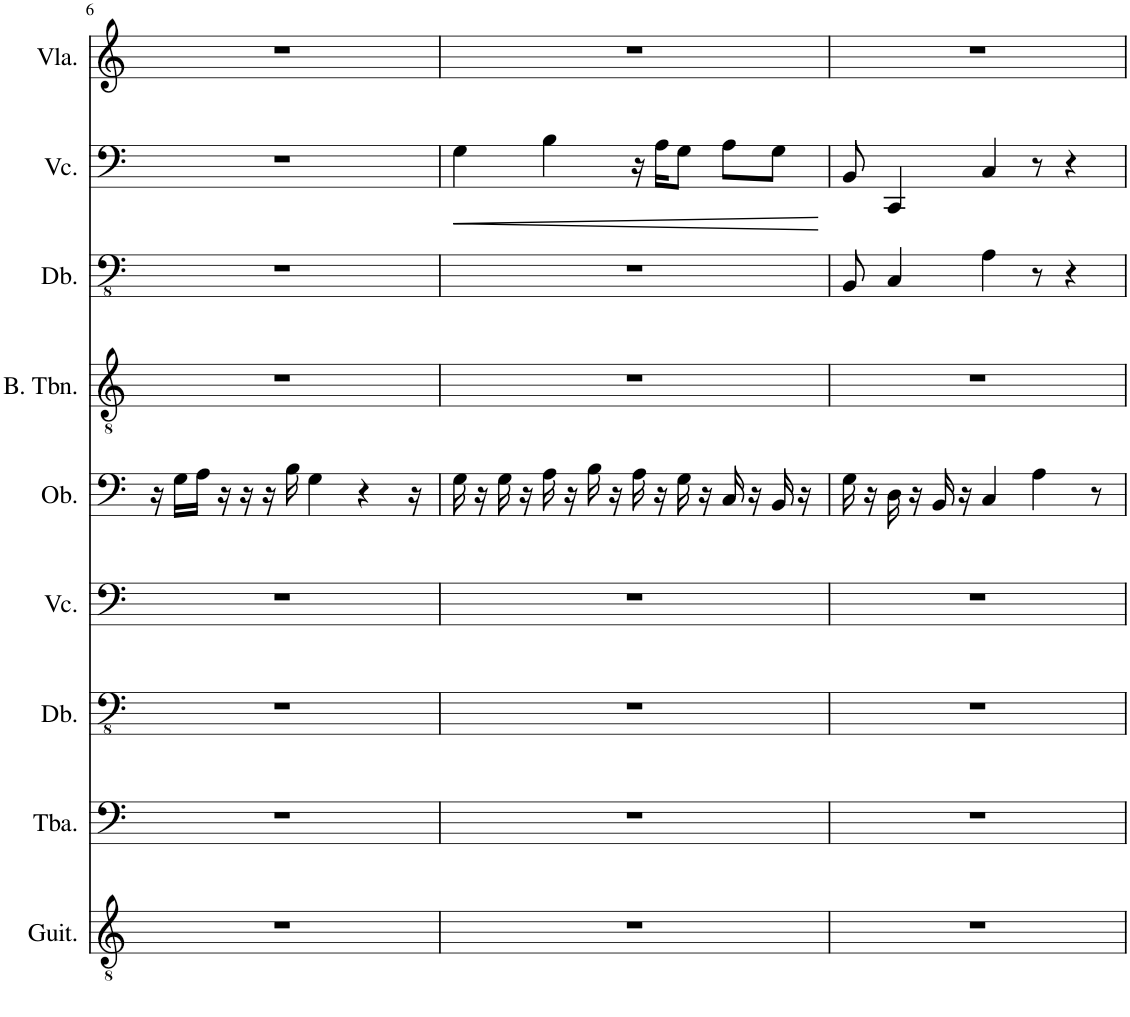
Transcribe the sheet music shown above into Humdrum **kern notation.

**kern	**kern	**kern	**kern	**kern	**kern	**kern	**kern	**dynam	**kern
*part9	*part8	*part7	*part6	*part5	*part4	*part3	*part2	*part2	*part1
*staff9	*staff8	*staff7	*staff6	*staff5	*staff4	*staff3	*staff2	*staff2	*staff1
*I"Classical Guitar	*I"Tuba	*I"Double Bass	*I"Violoncello	*I"Oboe	*I"Bass Trombone	*I"Double Bass	*I"Violoncello	*	*I"Viola
*I'Guit.	*I'Tba.	*I'Db.	*I'Vc.	*I'Ob.	*I'B. Tbn.	*I'Db.	*I'Vc.	*	*I'Vla.
!!LO:PB:g=z
*clefGv2	*clefF4	*clefFv4	*clefF4	*clefF4	*clefGv2	*clefFv4	*clefF4	*	*clefG2
*	*	*Trd7c12	*	*Trd-14c-24	*	*Trd7c12	*	*	*
*k[]	*k[]	*k[]	*k[]	*k[]	*k[]	*k[]	*k[]	*	*k[]
*M4/4	*M4/4	*M4/4	*M4/4	*M4/4	*M4/4	*M4/4	*M4/4	*	*M4/4
=6	=6	=6	=6	=6	=6	=6	=6	=6	=6
1r	1r	1r	1r	16r	1r	1r	1r	.	1r
.	.	.	.	16G\LL	.	.	.	.	.
.	.	.	.	16A\JJ	.	.	.	.	.
.	.	.	.	16r	.	.	.	.	.
.	.	.	.	16r	.	.	.	.	.
.	.	.	.	16r	.	.	.	.	.
.	.	.	.	16B\	.	.	.	.	.
.	.	.	.	4G\	.	.	.	.	.
.	.	.	.	4r	.	.	.	.	.
.	.	.	.	16r	.	.	.	.	.
=7	=7	=7	=7	=7	=7	=7	=7	=7	=7
!	!	!	!	!	!	!	!	!LO:HP:b	!
1r	1r	1r	1r	16G\	1r	1r	4G\	<	1r
.	.	.	.	16r	.	.	.	.	.
.	.	.	.	16G\	.	.	.	.	.
.	.	.	.	16r	.	.	.	.	.
.	.	.	.	16A\	.	.	4B\	.	.
.	.	.	.	16r	.	.	.	.	.
.	.	.	.	16B\	.	.	.	.	.
.	.	.	.	16r	.	.	.	.	.
.	.	.	.	16A\	.	.	16r	.	.
.	.	.	.	16r	.	.	16A\KL	.	.
.	.	.	.	16G\	.	.	8G\J	.	.
.	.	.	.	16r	.	.	.	.	.
.	.	.	.	16C/	.	.	8A\L	.	.
.	.	.	.	16r	.	.	.	.	.
.	.	.	.	16BB/	.	.	8G\J	.	.
.	.	.	.	16r	.	.	.	.	.
.	.	.	.	.	.	.	.	[	.
=8	=8	=8	=8	=8	=8	=8	=8	=8	=8
1r	1r	1r	1r	16G\	1r	8BBB/	8BB/	.	1r
.	.	.	.	16r	.	.	.	.	.
.	.	.	.	16D\	.	4CC/	4CC/	.	.
.	.	.	.	16r	.	.	.	.	.
.	.	.	.	16BB/	.	.	.	.	.
.	.	.	.	16r	.	.	.	.	.
.	.	.	.	4C/	.	4AA\	4C/	.	.
.	.	.	.	4A\	.	8r	8r	.	.
.	.	.	.	.	.	4r	4r	.	.
.	.	.	.	8r	.	.	.	.	.
=	=	=	=	=	=	=	=	=	=
*-	*-	*-	*-	*-	*-	*-	*-	*-	*-
